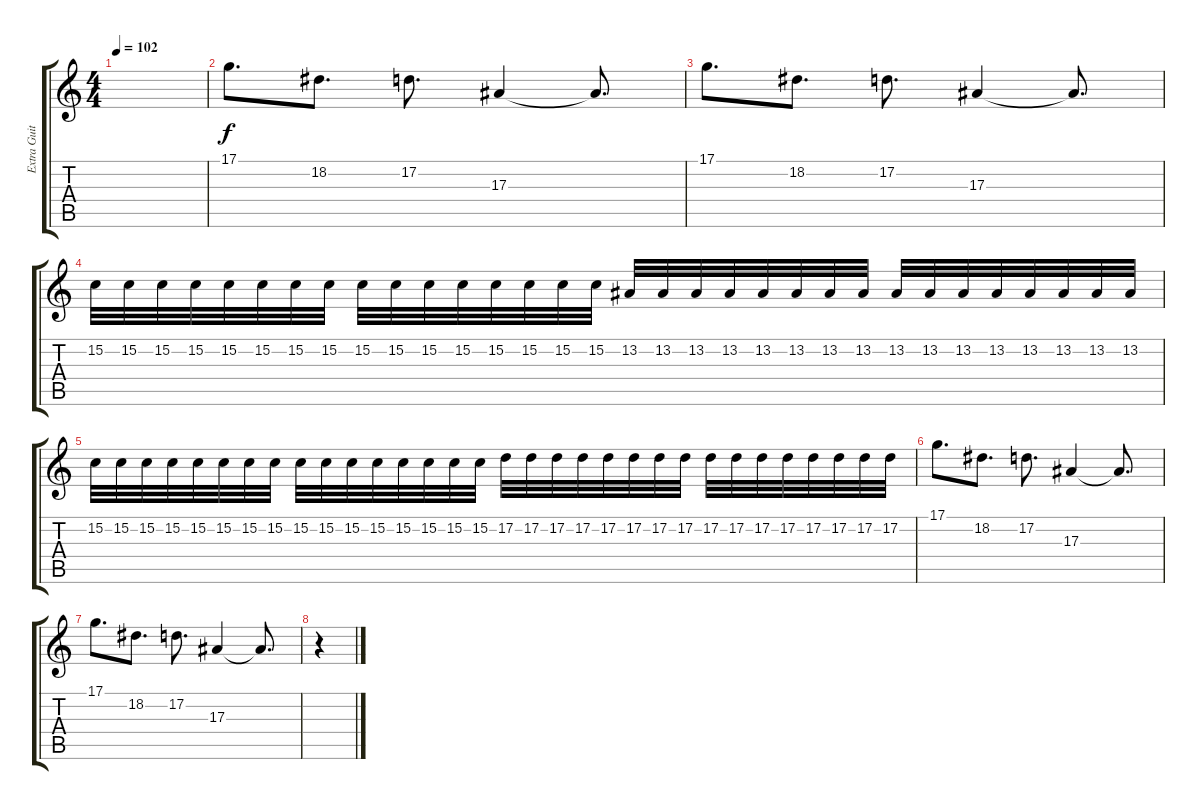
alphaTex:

\track ("Extra Guitar" "Extra Guit") {instrument electricpiano1}
\staff {score tabs}
\tuning (D4 A3 F3 C3 G2 C2) {hide}
\ts (4 4)
\tempo 102
\clef g2
\ks c
|
17.1.8{d instrument overdrivenguitar} 18.2.8{d} 17.2.8{d} 17.3.4 17.3{t}.8{d} |
17.1.8{d} 18.2.8{d} 17.2.8{d} 17.3.4 17.3{t}.8{d} |
15.2.32 15.2.32 15.2.32 15.2.32 15.2.32 15.2.32 15.2.32 15.2.32 15.2.32 15.2.32 15.2.32 15.2.32 15.2.32 15.2.32 15.2.32 15.2.32 13.2.32 13.2.32 13.2.32 13.2.32 13.2.32 13.2.32 13.2.32 13.2.32 13.2.32 13.2.32 13.2.32 13.2.32 13.2.32 13.2.32 13.2.32 13.2.32 |
15.2.32 15.2.32 15.2.32 15.2.32 15.2.32 15.2.32 15.2.32 15.2.32 15.2.32 15.2.32 15.2.32 15.2.32 15.2.32 15.2.32 15.2.32 15.2.32 17.2.32 17.2.32 17.2.32 17.2.32 17.2.32 17.2.32 17.2.32 17.2.32 17.2.32 17.2.32 17.2.32 17.2.32 17.2.32 17.2.32 17.2.32 17.2.32 |
17.1.8{d} 18.2.8{d} 17.2.8{d} 17.3.4 17.3{t}.8{d} |
17.1.8{d} 18.2.8{d} 17.2.8{d} 17.3.4 17.3{t}.8{d} |
r.4
